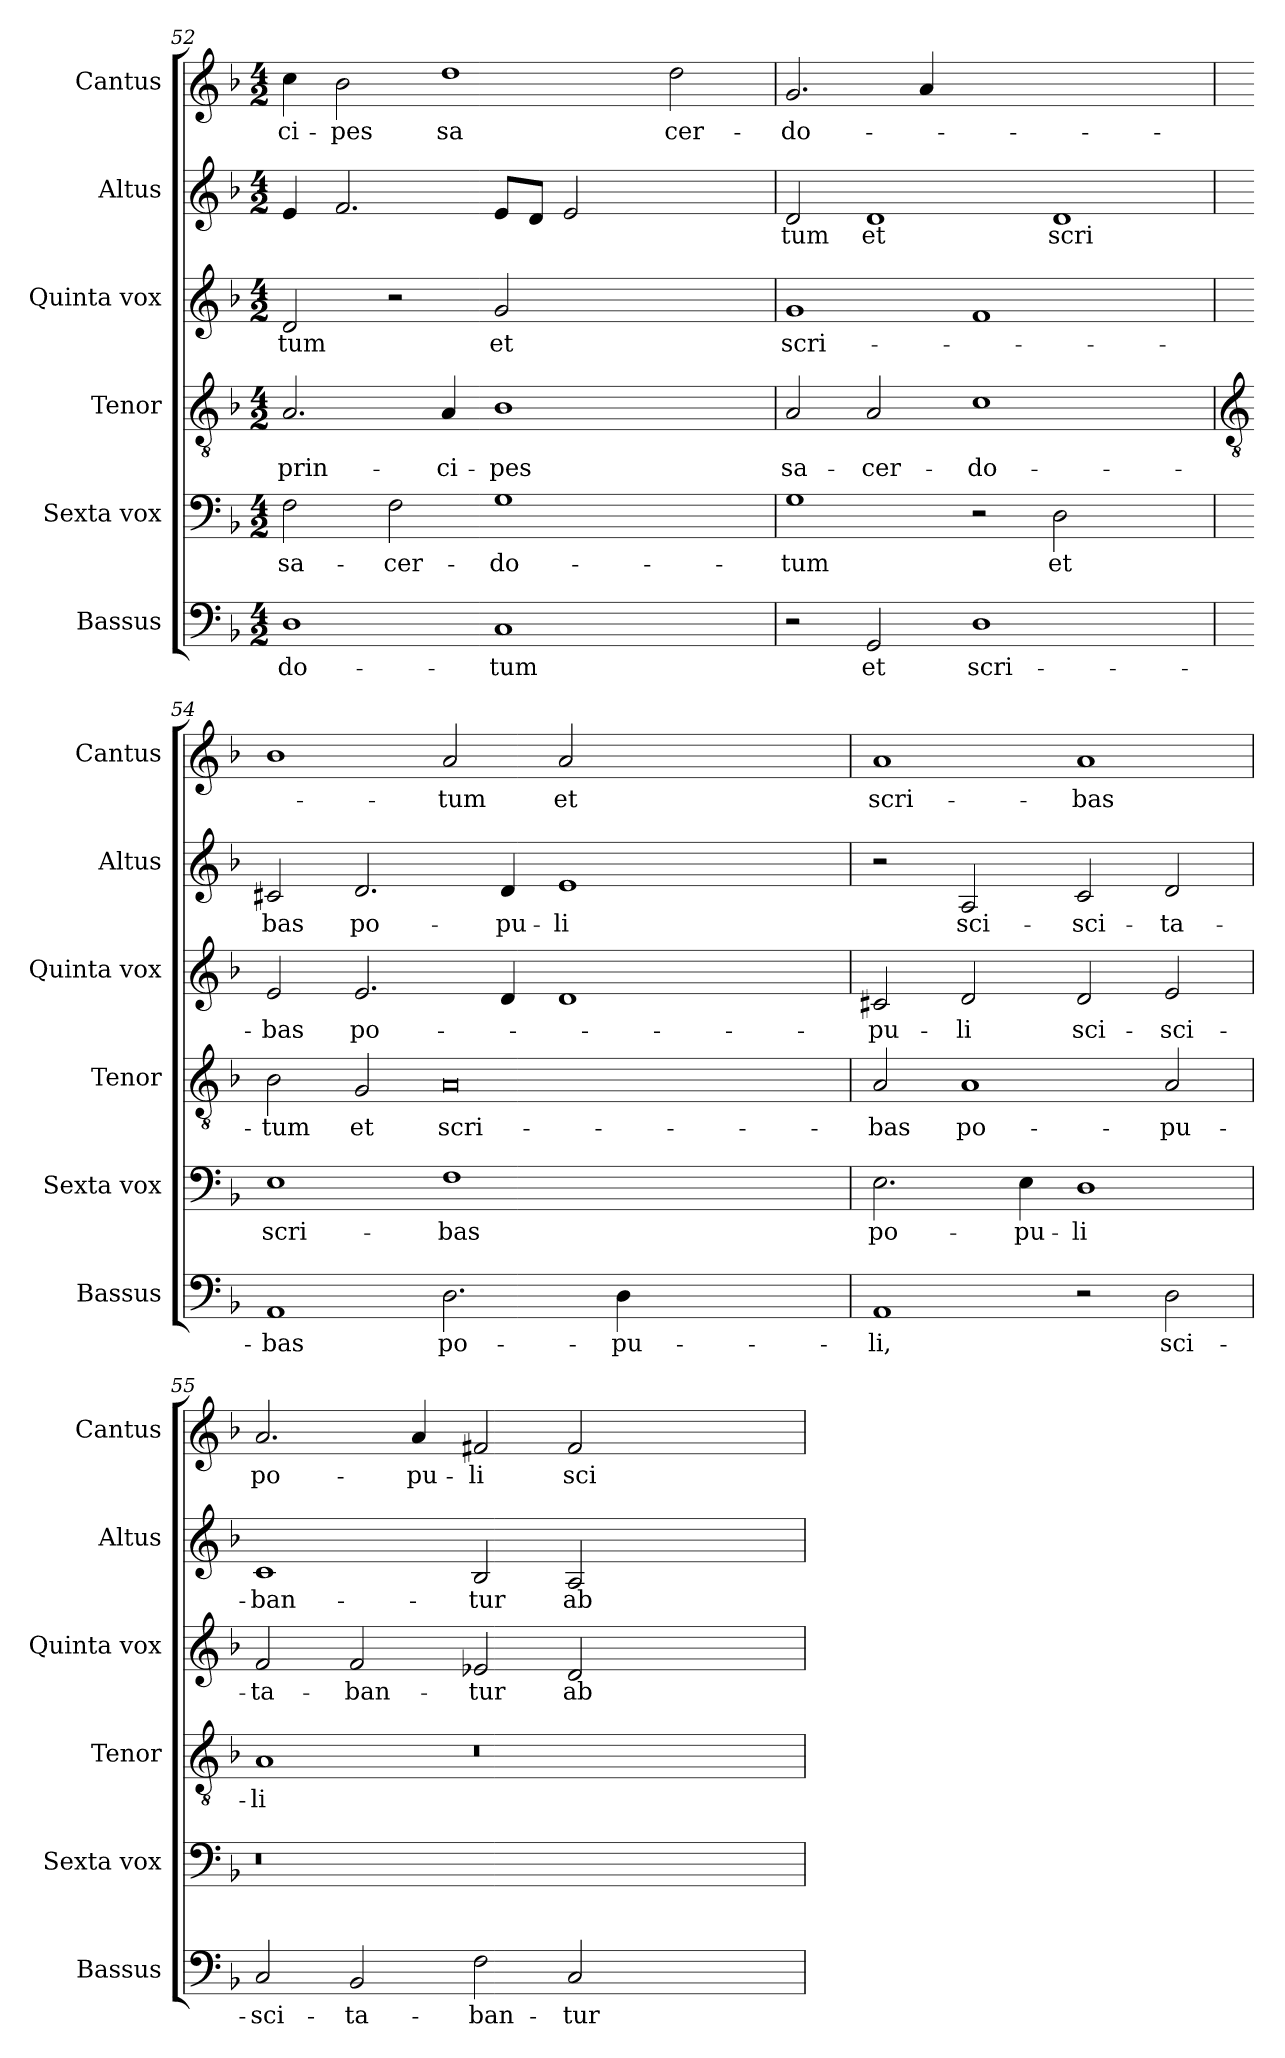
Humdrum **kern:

**kern	**text	**kern	**text	**kern	**text	**kern	**text	**kern	**text	**kern	**text
*part6	*part6	*part5	*part5	*part4	*part4	*part3	*part3	*part2	*part2	*part1	*part1
*staff6	*staff6	*staff5	*staff5	*staff4	*staff4	*staff3	*staff3	*staff2	*staff2	*staff1	*staff1
*I"Bassus	*	*I"Sexta vox	*	*I"Tenor	*	*I"Quinta vox	*	*I"Altus	*	*I"Cantus	*
*I'Bassus	*	*I'Sexta vox	*	*I'Tenor	*	*I'Quinta vox	*	*I'Altus	*	*I'Cantus	*
*clefF4	*	*clefF4	*	*clefGv2	*	*clefG2	*	*clefG2	*	*clefG2	*
*k[b-]	*	*k[b-]	*	*k[b-]	*	*k[b-]	*	*k[b-]	*	*k[b-]	*
*F:	*	*F:	*	*F:	*	*F:	*	*F:	*	*F:	*
*M4/2	*	*M4/2	*	*M4/2	*	*M4/2	*	*M4/2	*	*M4/2	*
=52	=52	=52	=52	=52	=52	=52	=52	=52	=52	=52	=52
!	!LO:LY:b	!	!LO:LY:b	!	!LO:LY:b	!	!LO:LY:b	!	!	!	!LO:LY:b
1D	-do-	2F	sa-	2.A	prin-	2d	-tum	4e	.	4cc	-ci-
!	!	!	!	!	!	!	!	!	!	!	!LO:LY:b
.	.	.	.	.	.	.	.	2.f	.	2b-	-pes
!	!	!	!LO:LY:b	!	!	!	!	!	!	!	!
.	.	2F	-cer-	.	.	2r	.	.	.	.	.
!	!	!	!	!	!LO:LY:b	!	!	!	!	!	!LO:LY:b
.	.	.	.	4A	-ci-	.	.	.	.	1dd	sa
!	!LO:LY:b	!	!LO:LY:b	!	!LO:LY:b	!	!LO:LY:b	!	!	!	!
1C	-tum	1G	-do-	1B-	-pes	2g	et	8eL	.	.	.
.	.	.	.	.	.	.	.	8dJ	.	.	.
.	.	.	.	.	.	.	.	2e	.	.	.
.	.	.	.	.	.	2.ryy	.	.	.	.	.
!	!	!	!	!	!	!	!	!	!	!	!LO:LY:b
.	.	.	.	.	.	.	.	2ryy	.	2dd	cer-
4ryy	.	4ryy	.	4ryy	.	.	.	.	.	.	.
!!LO:LB:g=z
=53	=53	=53	=53	=53	=53	=53	=53	=53	=53	=53	=53
!	!	!	!LO:LY:b	!	!LO:LY:b	!	!LO:LY:b	!	!LO:LY:b	!	!LO:LY:b
2r	.	1G	-tum	2A	sa-	1g	scri-	2d	-tum	2.g	-do-
!	!LO:LY:b	!	!	!	!LO:LY:b	!	!	!	!LO:LY:b	!	!
2GG	et	.	.	2A	-cer-	.	.	1d	et	.	.
.	.	.	.	.	.	.	.	.	.	4a	.
!	!LO:LY:b	!	!	!	!LO:LY:b	!	!	!	!	!	!
1D	scri-	2r	.	1c	-do-	1f	.	.	.	1.ryy	.
!	!	!	!LO:LY:b	!	!	!	!	!	!LO:LY:b	!	!
.	.	2D	et	.	.	.	.	1d	scri	.	.
2ryy	.	2ryy	.	2ryy	.	2ryy	.	.	.	.	.
!!LO:LB:g=z
=54	=54	=54	=54	=54	=54	=54	=54	=54	=54	=54	=54
*	*	*	*	*clefGv2	*	*	*	*	*	*	*
!	!LO:LY:b	!	!LO:LY:b	!	!LO:LY:b	!	!LO:LY:b	!	!LO:LY:b	!	!
1AA	-bas	1E	scri-	2B-	-tum	2e	-bas	2c#X	bas	1b-	.
!	!	!	!	!	!LO:LY:b	!	!LO:LY:b	!	!LO:LY:b	!	!
.	.	.	.	2G	et	2.e	po-	2.d	po-	.	.
!	!LO:LY:b	!	!LO:LY:b	!	!LO:LY:b	!	!	!	!	!	!LO:LY:b
2.D	po-	1F	-bas	0A	scri-	.	.	.	.	2a	-tum
!	!	!	!	!	!	!	!	!	!LO:LY:b	!	!
.	.	.	.	.	.	4d	.	4d	-pu-	.	.
!	!	!	!	!	!	!	!	!	!LO:LY:b	!	!LO:LY:b
.	.	.	.	.	.	1d	.	1e	-li	2a	et
!	!LO:LY:b	!	!	!	!	!	!	!	!	!	!
4D	-pu-	.	.	.	.	.	.	.	.	.	.
1ryy	.	1ryy	.	.	.	.	.	.	.	1ryy	.
.	.	.	.	.	.	2ryy	.	2ryy	.	.	.
=54A	=54A	=54A	=54A	=54A	=54A	=54A	=54A	=54A	=54A	=54A	=54A
!	!LO:LY:b	!	!LO:LY:b	!	!LO:LY:b	!	!LO:LY:b	!	!	!	!LO:LY:b
1AA	-li,	2.E	po-	2A	-bas	2c#	-pu-	2r	.	1a	scri-
!	!	!	!	!	!LO:LY:b	!	!LO:LY:b	!	!LO:LY:b	!	!
.	.	.	.	1A	po-	2d	-li	2A	sci-	.	.
!	!	!	!LO:LY:b	!	!	!	!	!	!	!	!
.	.	4E	-pu-	.	.	.	.	.	.	.	.
!	!	!	!LO:LY:b	!	!	!	!LO:LY:b	!	!LO:LY:b	!	!LO:LY:b
2r	.	1D	-li	.	.	2d	sci-	2c	-sci-	1a	-bas
!	!LO:LY:b	!	!	!	!LO:LY:b	!	!LO:LY:b	!	!LO:LY:b	!	!
2D	sci-	.	.	2A	-pu-	2e	-sci-	2d	-ta-	.	.
=55A	=55A	=55A	=55A	=55A	=55A	=55A	=55A	=55A	=55A	=55A	=55A
!	!LO:LY:b	!	!	!	!LO:LY:b	!	!LO:LY:b	!	!LO:LY:b	!	!LO:LY:b
2C	-sci-	0r	.	1A	-li	2f	-ta-	1c	-ban-	2.a	po-
!	!LO:LY:b	!	!	!	!	!	!LO:LY:b	!	!	!	!
2BB-	-ta-	.	.	.	.	2f	-ban-	.	.	.	.
!	!	!	!	!	!	!	!	!	!	!	!LO:LY:b
.	.	.	.	.	.	.	.	.	.	4a	-pu-
!	!LO:LY:b	!	!	!	!	!	!LO:LY:b	!	!LO:LY:b	!	!LO:LY:b
2F	-ban-	.	.	0r	.	2e-X	-tur	2B-	-tur	2f#X	-li
!	!LO:LY:b	!	!	!	!	!	!LO:LY:b	!	!LO:LY:b	!	!LO:LY:b
2C	-tur	.	.	.	.	2d	ab	2A	ab	2f#	sci-
1ryy	.	1ryy	.	.	.	1ryy	.	1ryy	.	1ryy	.
=	=	=	=	=	=	=	=	=	=	=	=
*-	*-	*-	*-	*-	*-	*-	*-	*-	*-	*-	*-
